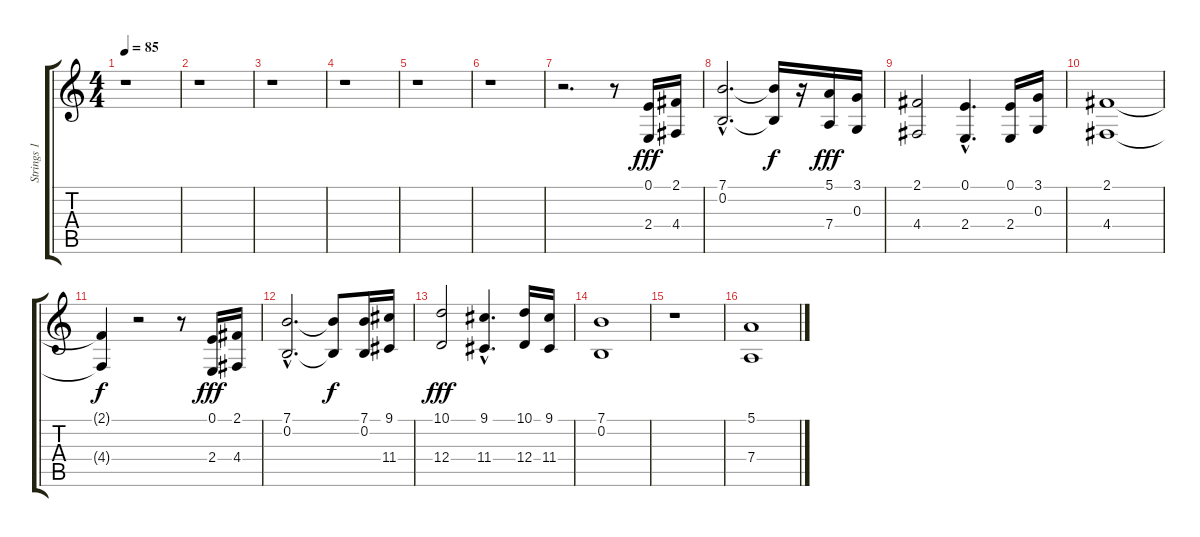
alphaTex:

\track ("Strings 1" "Strings 1") {instrument stringensemble1}
\staff {score tabs}
\tuning (E4 B3 G3 D3 A2 E2) {hide}
\ts (4 4)
\tempo 85
\clef g2
\ks c
r.1{dy f} |
r.1 |
r.1 |
r.1 |
r.1 |
r.1 |
r.2{d} r.8 (0.1 2.4).16{dy fff} (2.1 4.4).16 |
(7.1{hac} 0.2{hac}).2{d} (7.1{t} 0.2{t}).16{dy f} r.16 (5.1 7.4).16{dy fff} (3.1 0.3).16 |
(2.1 4.4).2 (0.1{hac} 2.4{hac}).4{d} (0.1 2.4).16 (3.1 0.3).16 |
(2.1 4.4).1 |
(2.1{t} 4.4{t}).4{dy f} r.2 r.8 (0.1 2.4).16{dy fff} (2.1 4.4).16 |
(7.1{hac} 0.2{hac}).2{d} (7.1{t} 0.2{t}).8{dy f} (7.1 0.2).16 (9.1 11.4).16 |
(10.1 12.4).2{dy fff} (9.1{hac} 11.4{hac}).4{d} (10.1 12.4).16 (9.1 11.4).16 |
(7.1 0.2).1 |
r.1 |
(5.1 7.4).1
